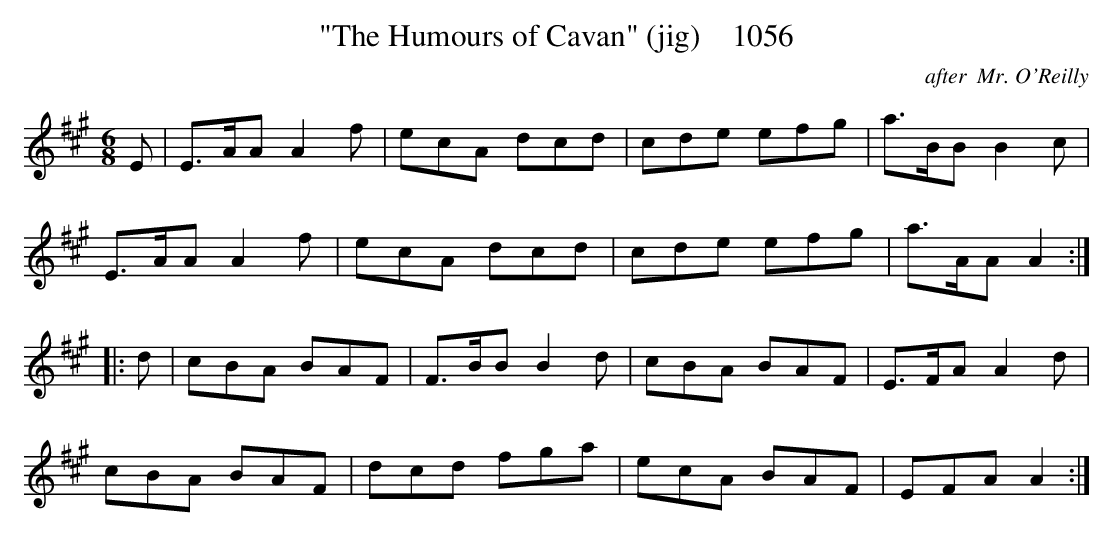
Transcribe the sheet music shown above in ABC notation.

X:1
T:"The Humours of Cavan" (jig)    1056
C:after  Mr. O'Reilly
VINCE BRENNAN July 2003 (HTTP://WWW.SOSYOURMOM.COM)
M:6/8
L:1/8
K:A
E|E3/2A/2A A2f|ecA dcd|cde efg|a3/2B/2B B2c|
E3/2A/2A A2f|ecA dcd|cde efg|a3/2A/2A A2:|
|:d|cBA BAF|F3/2B/2B B2d|cBA BAF|E3/2F/2A A2d|
cBA BAF|dcd fga|ecA BAF|EFA A2:|
